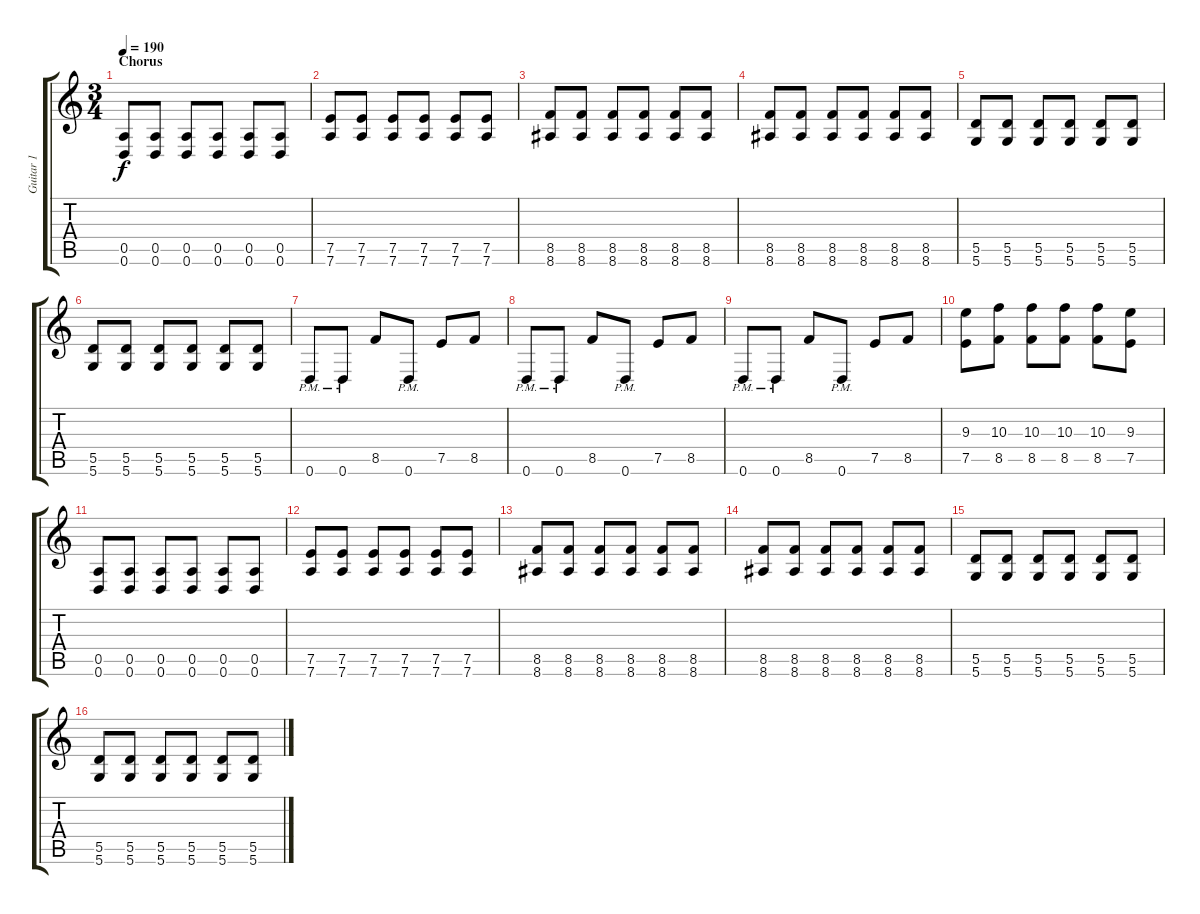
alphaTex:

\track ("Guitar 1" "Guitar 1") {instrument distortionguitar}
\staff {score tabs}
\tuning (E4 B3 G3 D3 A2 D2) {hide}
\ts (3 4)
\section ("" "Chorus")
\tempo 190
\clef g2
\ks c
(0.5 0.6).8{dy f} (0.5 0.6).8 (0.5 0.6).8 (0.5 0.6).8 (0.5 0.6).8 (0.5 0.6).8 |
(7.5 7.6).8 (7.5 7.6).8 (7.5 7.6).8 (7.5 7.6).8 (7.5 7.6).8 (7.5 7.6).8 |
(8.5 8.6).8 (8.5 8.6).8 (8.5 8.6).8 (8.5 8.6).8 (8.5 8.6).8 (8.5 8.6).8 |
(8.5 8.6).8 (8.5 8.6).8 (8.5 8.6).8 (8.5 8.6).8 (8.5 8.6).8 (8.5 8.6).8 |
(5.5 5.6).8 (5.5 5.6).8 (5.5 5.6).8 (5.5 5.6).8 (5.5 5.6).8 (5.5 5.6).8 |
(5.5 5.6).8 (5.5 5.6).8 (5.5 5.6).8 (5.5 5.6).8 (5.5 5.6).8 (5.5 5.6).8 |
0.6{pm}.8 0.6{pm}.8 8.5.8 0.6{pm}.8 7.5.8 8.5.8 |
0.6{pm}.8 0.6{pm}.8 8.5.8 0.6{pm}.8 7.5.8 8.5.8 |
0.6{pm}.8 0.6{pm}.8 8.5.8 0.6{pm}.8 7.5.8 8.5.8 |
(9.3 7.5).8 (10.3 8.5).8 (10.3 8.5).8 (10.3 8.5).8 (10.3 8.5).8 (9.3 7.5).8 |
(0.5 0.6).8 (0.5 0.6).8 (0.5 0.6).8 (0.5 0.6).8 (0.5 0.6).8 (0.5 0.6).8 |
(7.5 7.6).8 (7.5 7.6).8 (7.5 7.6).8 (7.5 7.6).8 (7.5 7.6).8 (7.5 7.6).8 |
(8.5 8.6).8 (8.5 8.6).8 (8.5 8.6).8 (8.5 8.6).8 (8.5 8.6).8 (8.5 8.6).8 |
(8.5 8.6).8 (8.5 8.6).8 (8.5 8.6).8 (8.5 8.6).8 (8.5 8.6).8 (8.5 8.6).8 |
(5.5 5.6).8 (5.5 5.6).8 (5.5 5.6).8 (5.5 5.6).8 (5.5 5.6).8 (5.5 5.6).8 |
(5.5 5.6).8 (5.5 5.6).8 (5.5 5.6).8 (5.5 5.6).8 (5.5 5.6).8 (5.5 5.6).8
